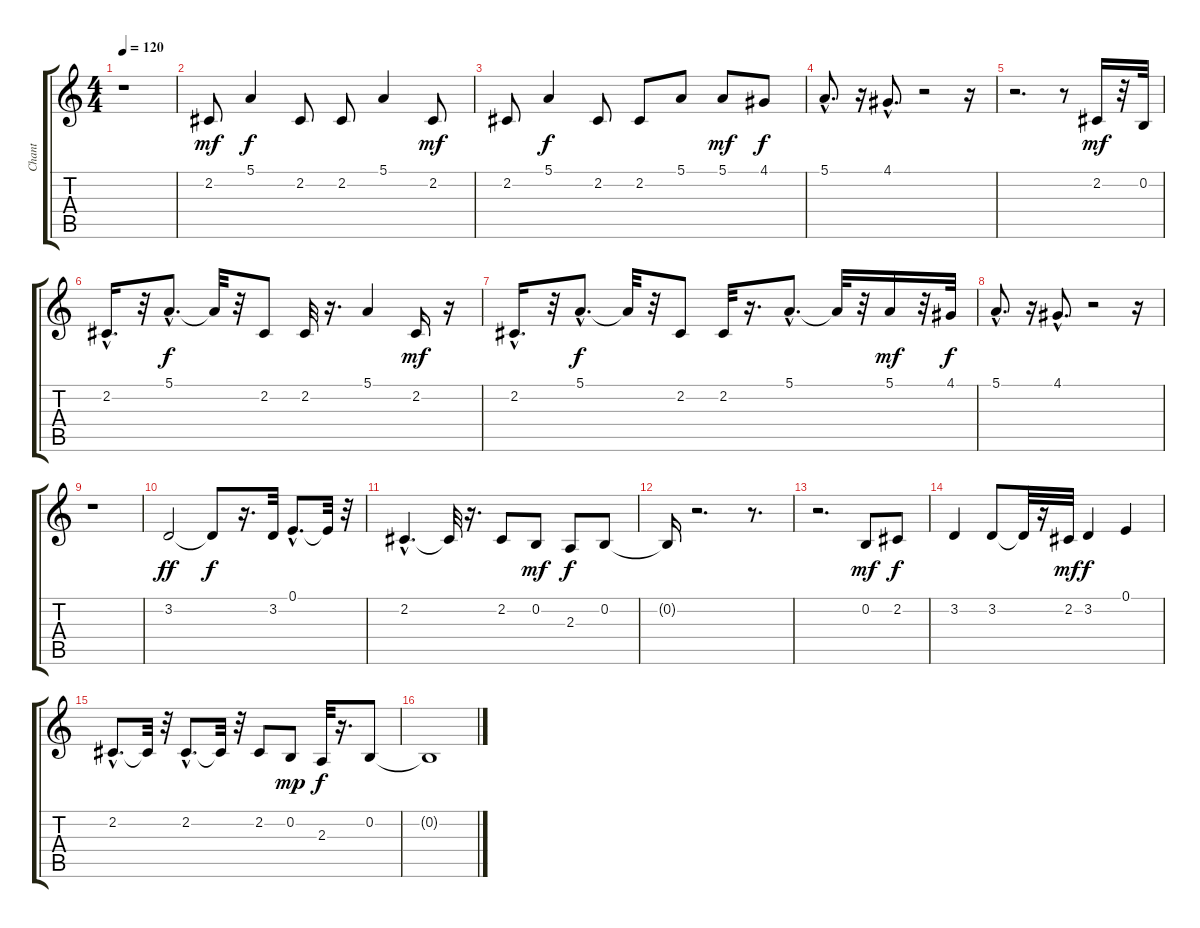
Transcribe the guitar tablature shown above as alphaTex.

\track ("Chant" "Chant") {instrument harmonica}
\staff {score tabs}
\tuning (E4 B3 G3 D3 A2 E2) {hide}
\ts (4 4)
\tempo 120
\clef g2
\ks c
r.1{dy mf} |
2.2.8 5.1.4{dy f} 2.2.8 2.2.8 5.1.4 2.2.8{dy mf} |
2.2.8 5.1.4{dy f} 2.2.8 2.2.8 5.1.8 5.1.8{dy mf} 4.1.8{dy f} |
5.1{hac}.8{d} r.16 4.1{hac}.8{d} r.2 r.16 |
r.2{d} r.8 2.2.16{dy mf} r.32 0.2.32 |
2.2{hac}.16{d} r.32 5.1{hac}.8{d dy f} 5.1{t}.32 r.32 2.2.8 2.2.32 r.16{d} 5.1.4 2.2.16{dy mf} r.16 |
2.2{hac}.16{d} r.32 5.1{hac}.8{d dy f} 5.1{t}.32 r.32 2.2.8 2.2.32 r.16{d} 5.1{hac}.8{d} 5.1{t}.32 r.32 5.1.16{dy mf} r.32 4.1.32{dy f} |
5.1{hac}.8{d} r.16 4.1{hac}.8{d} r.2 r.16 |
r.1 |
3.2.2{dy ff} 3.2{t}.8{dy f} r.16{d} 3.2.32 0.1{hac}.8{d} 0.1{t}.32 r.32 |
2.2{hac}.4{d} 2.2{t}.32 r.16{d} 2.2.8 0.2.8{dy mf} 2.3.8{dy f} 0.2.8 |
0.2{t}.16 r.2{d} r.8{d} |
r.2{d} 0.2.8{dy mf} 2.2.8{dy f} |
3.2.4 3.2.8 3.2{t}.32 r.16 2.2.32{dy mf} 3.2.4{dy f} 0.1.4 |
2.2{hac}.8{d} 2.2{t}.32 r.32 2.2{hac}.8{d} 2.2{t}.32 r.32 2.2.8 0.2.8{dy mp} 2.3.32{dy f} r.16{d} 0.2.8 |
0.2{t}.1
